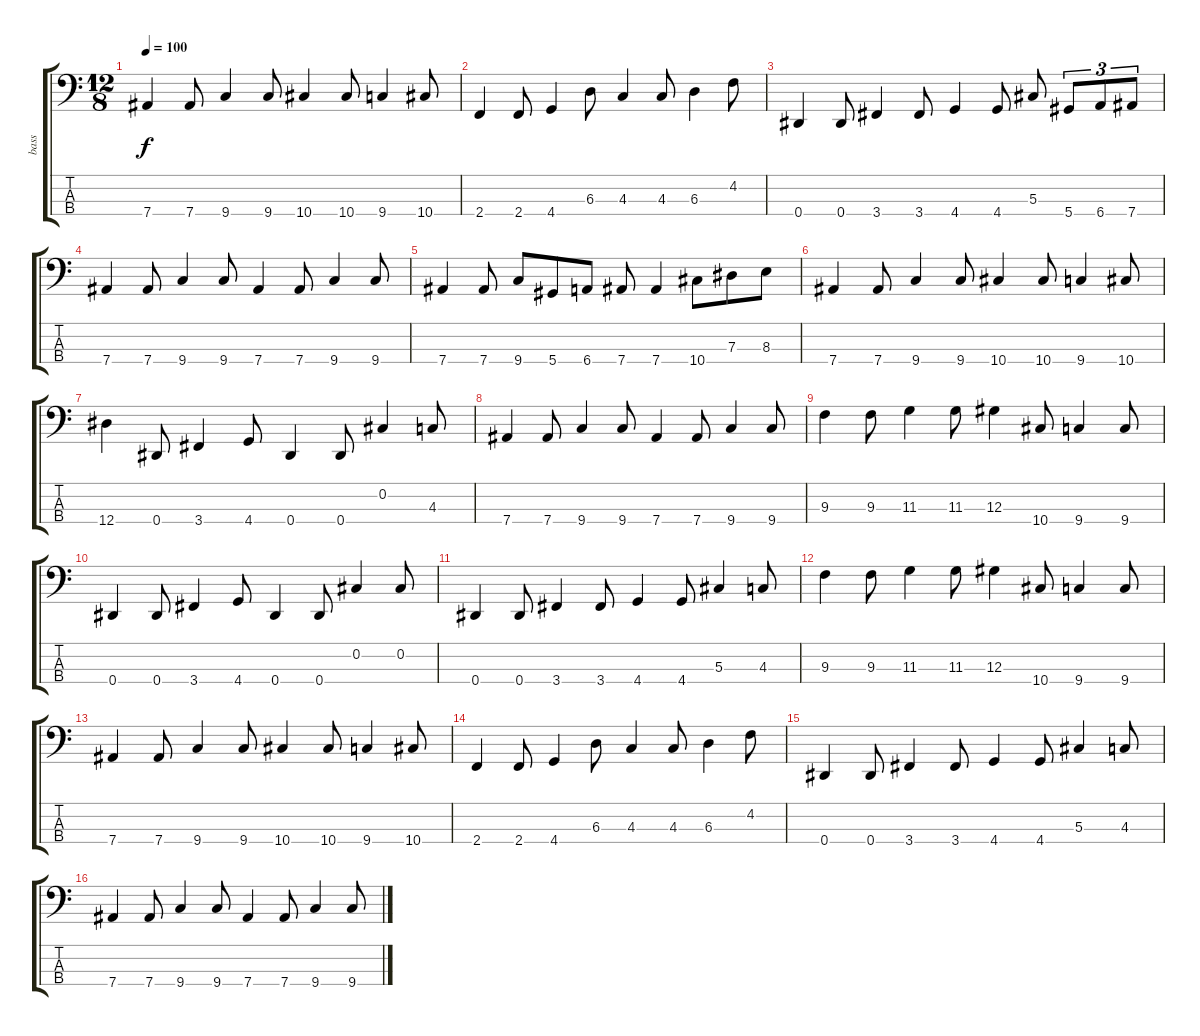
\track ("bass" "bass") {instrument fretlessbass}
\staff {score tabs}
\tuning (Gb2 Db2 Ab1 Eb1) {hide}
\ts (12 8)
\tempo 100
\clef f4
\ks c
7.4.4{dy f} 7.4.8 9.4.4 9.4.8 10.4.4 10.4.8 9.4.4 10.4.8 |
2.4.4 2.4.8 4.4.4 6.3.8 4.3.4 4.3.8 6.3.4 4.2.8 |
0.4.4 0.4.8 3.4.4 3.4.8 4.4.4 4.4.8 5.3.8 5.4.8{tu (3 2)} 6.4.8{tu (3 2)} 7.4.8{tu (3 2)} |
7.4.4 7.4.8 9.4.4 9.4.8 7.4.4 7.4.8 9.4.4 9.4.8 |
7.4.4 7.4.8 9.4.8 5.4.8 6.4.8 7.4.8 7.4.4 10.4.8 7.3.8 8.3.8 |
7.4.4 7.4.8 9.4.4 9.4.8 10.4.4 10.4.8 9.4.4 10.4.8 |
12.4.4 0.4.8 3.4.4 4.4.8 0.4.4 0.4.8 0.2.4 4.3.8 |
7.4.4 7.4.8 9.4.4 9.4.8 7.4.4 7.4.8 9.4.4 9.4.8 |
9.3.4 9.3.8 11.3.4 11.3.8 12.3.4 10.4.8 9.4.4 9.4.8 |
0.4.4 0.4.8 3.4.4 4.4.8 0.4.4 0.4.8 0.2.4 0.2.8 |
0.4.4 0.4.8 3.4.4 3.4.8 4.4.4 4.4.8 5.3.4 4.3.8 |
9.3.4 9.3.8 11.3.4 11.3.8 12.3.4 10.4.8 9.4.4 9.4.8 |
7.4.4 7.4.8 9.4.4 9.4.8 10.4.4 10.4.8 9.4.4 10.4.8 |
2.4.4 2.4.8 4.4.4 6.3.8 4.3.4 4.3.8 6.3.4 4.2.8 |
0.4.4 0.4.8 3.4.4 3.4.8 4.4.4 4.4.8 5.3.4 4.3.8 |
7.4.4 7.4.8 9.4.4 9.4.8 7.4.4 7.4.8 9.4.4 9.4.8
